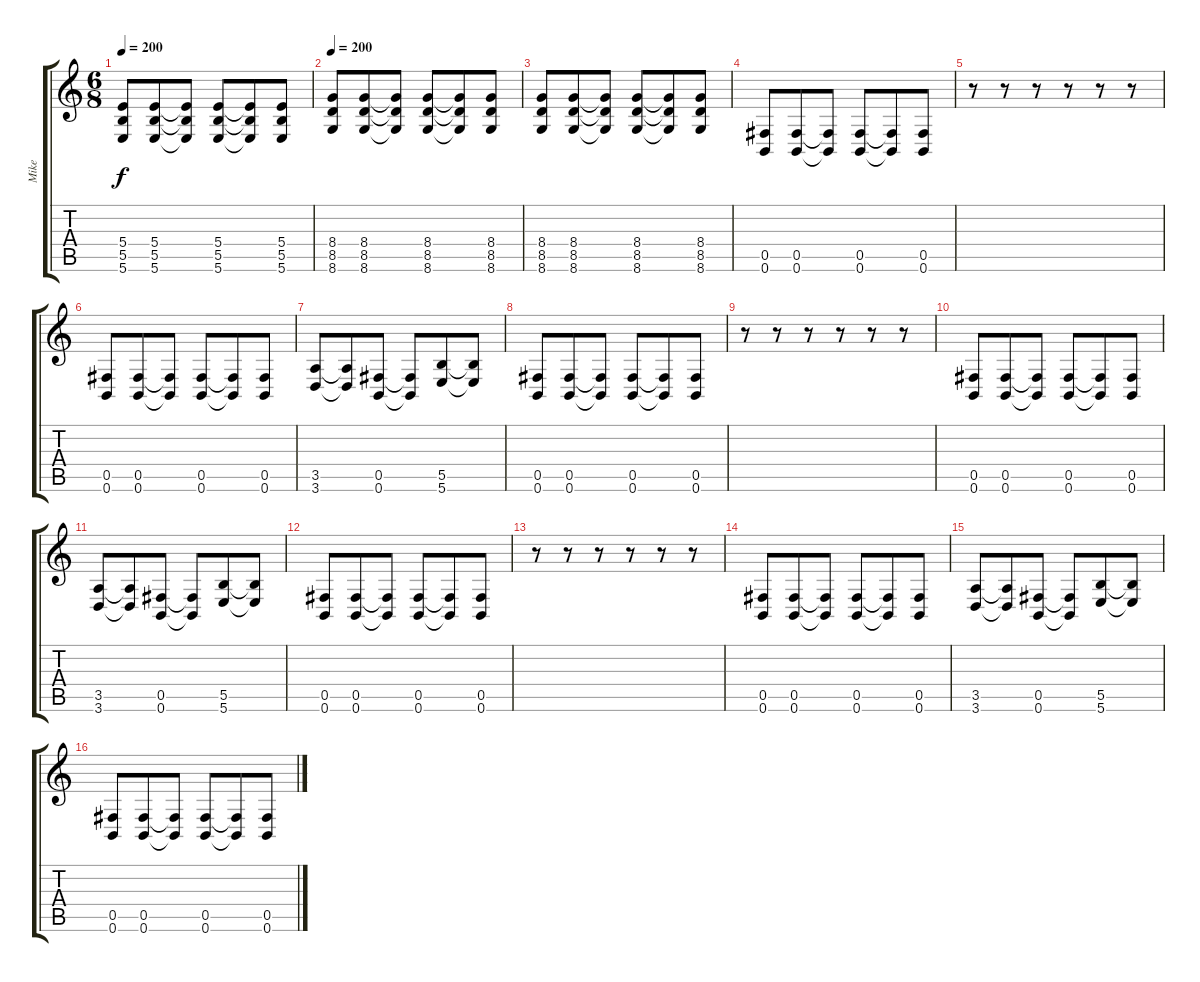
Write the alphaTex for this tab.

\track ("Mike" "Mike") {instrument distortionguitar}
\staff {score tabs}
\tuning (Db4 Ab3 E3 B2 Gb2 B1) {hide}
\ts (6 8)
\tempo 200
\clef g2
\ks c
(5.4 5.5 5.6).8{dy f} (5.4 5.5 5.6).8 (5.4{t} 5.5{t} 5.6{t}).8 (5.4 5.5 5.6).8 (5.4{t} 5.5{t} 5.6{t}).8 (5.4 5.5 5.6).8 |
\tempo 200
(8.4 8.5 8.6).8 (8.4 8.5 8.6).8 (8.4{t} 8.5{t} 8.6{t}).8 (8.4 8.5 8.6).8 (8.4{t} 8.5{t} 8.6{t}).8 (8.4 8.5 8.6).8 |
(8.4 8.5 8.6).8 (8.4 8.5 8.6).8 (8.4{t} 8.5{t} 8.6{t}).8 (8.4 8.5 8.6).8 (8.4{t} 8.5{t} 8.6{t}).8 (8.4 8.5 8.6).8 |
(0.5 0.6).8 (0.5 0.6).8 (0.5{t} 0.6{t}).8 (0.5 0.6).8 (0.5{t} 0.6{t}).8 (0.5 0.6).8 |
r.8 r.8 r.8 r.8 r.8 r.8 |
(0.5 0.6).8 (0.5 0.6).8 (0.5{t} 0.6{t}).8 (0.5 0.6).8 (0.5{t} 0.6{t}).8 (0.5 0.6).8 |
(3.5 3.6).8 (3.5{t} 3.6{t}).8 (0.5 0.6).8 (0.5{t} 0.6{t}).8 (5.5 5.6).8 (5.5{t} 5.6{t}).8 |
(0.5 0.6).8 (0.5 0.6).8 (0.5{t} 0.6{t}).8 (0.5 0.6).8 (0.5{t} 0.6{t}).8 (0.5 0.6).8 |
r.8 r.8 r.8 r.8 r.8 r.8 |
(0.5 0.6).8 (0.5 0.6).8 (0.5{t} 0.6{t}).8 (0.5 0.6).8 (0.5{t} 0.6{t}).8 (0.5 0.6).8 |
(3.5 3.6).8 (3.5{t} 3.6{t}).8 (0.5 0.6).8 (0.5{t} 0.6{t}).8 (5.5 5.6).8 (5.5{t} 5.6{t}).8 |
(0.5 0.6).8 (0.5 0.6).8 (0.5{t} 0.6{t}).8 (0.5 0.6).8 (0.5{t} 0.6{t}).8 (0.5 0.6).8 |
r.8 r.8 r.8 r.8 r.8 r.8 |
(0.5 0.6).8 (0.5 0.6).8 (0.5{t} 0.6{t}).8 (0.5 0.6).8 (0.5{t} 0.6{t}).8 (0.5 0.6).8 |
(3.5 3.6).8 (3.5{t} 3.6{t}).8 (0.5 0.6).8 (0.5{t} 0.6{t}).8 (5.5 5.6).8 (5.5{t} 5.6{t}).8 |
(0.5 0.6).8 (0.5 0.6).8 (0.5{t} 0.6{t}).8 (0.5 0.6).8 (0.5{t} 0.6{t}).8 (0.5 0.6).8
